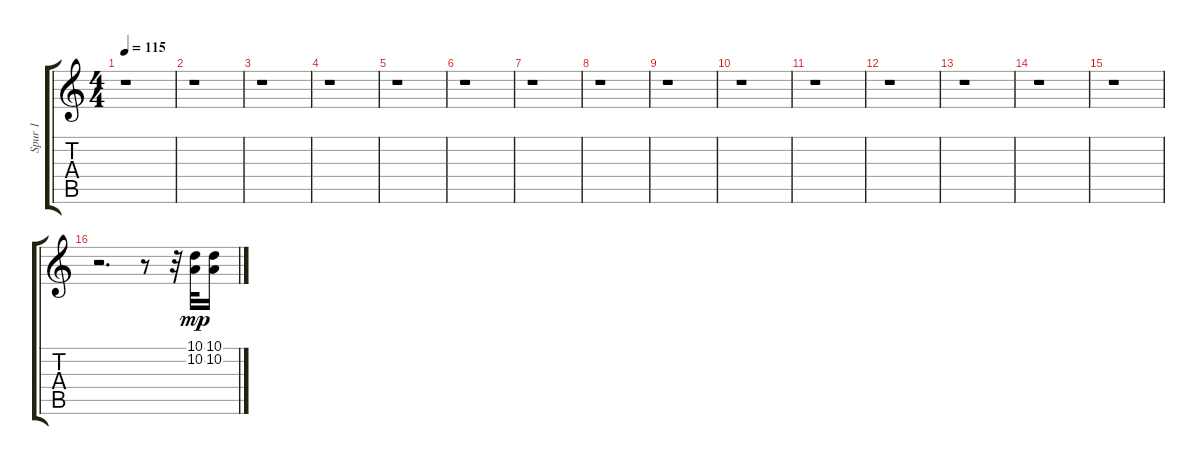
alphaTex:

\track ("Spur 1" "Spur 1") {instrument accordion}
\staff {score tabs}
\tuning (E4 B3 G3 D3 A2 E2) {hide}
\ts (4 4)
\tempo 115
\clef g2
\ks c
r.1{dy mp instrument accordion} |
r.1 |
r.1 |
r.1 |
r.1 |
r.1 |
r.1 |
r.1 |
r.1 |
r.1 |
r.1 |
r.1 |
r.1 |
r.1 |
r.1 |
r.2{d} r.8 r.32 (10.1 10.2).32 (10.1 10.2).16
